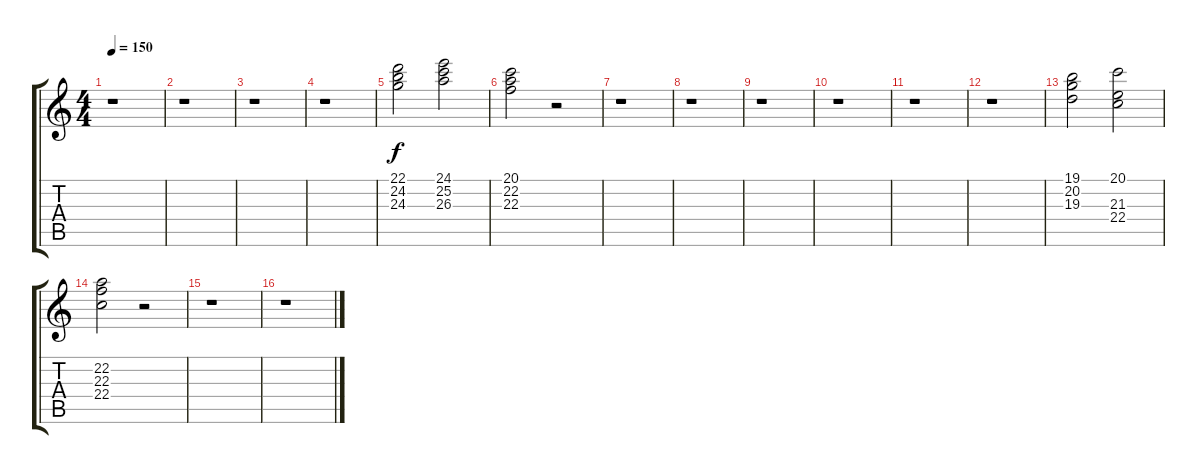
\track "" {instrument stringensemble1}
\staff {score tabs}
\tuning (E4 B3 G3 D3 A2 E2) {hide}
\ts (4 4)
\tempo 150
\clef g2
\ks c
r.1{dy f} |
r.1 |
r.1 |
r.1 |
(22.1 24.2 24.3).2 (24.1 25.2 26.3).2 |
(20.1 22.2 22.3).2 r.2 |
r.1 |
r.1 |
r.1 |
r.1 |
r.1 |
r.1 |
(19.1 20.2 19.3).2 (20.1 21.3 22.4).2 |
(22.2 22.3 22.4).2 r.2 |
r.1 |
r.1
